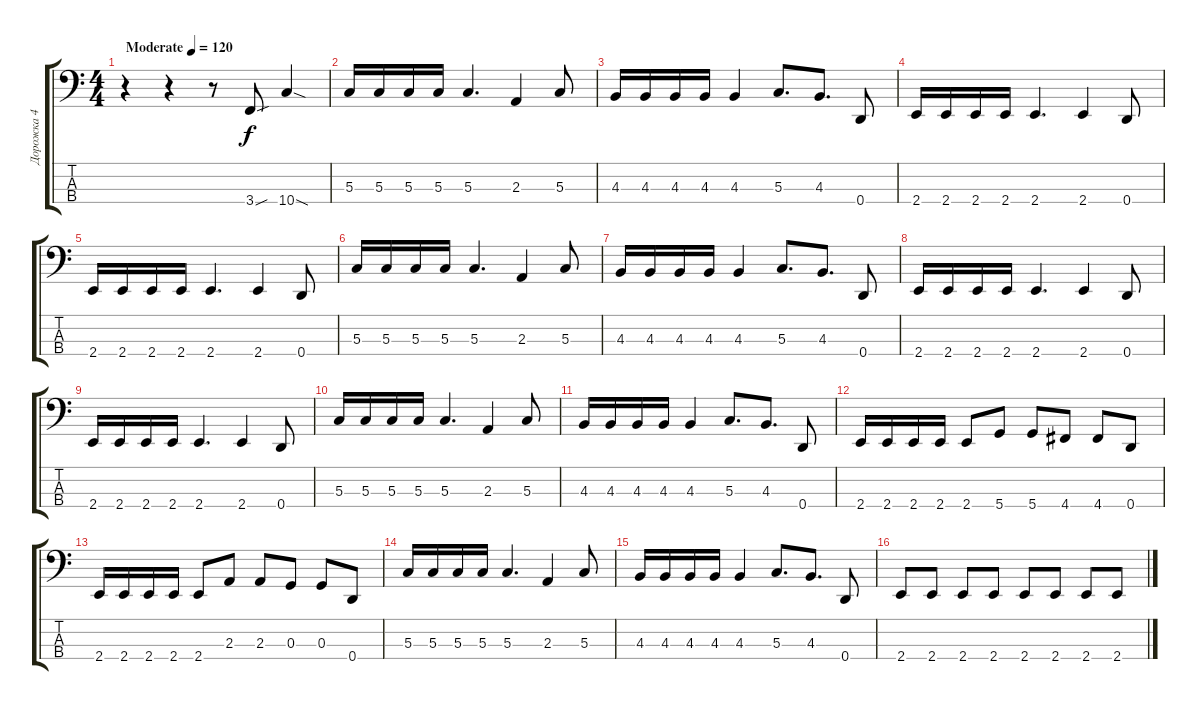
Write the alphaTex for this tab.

\track ("Дорожка 4" "Дорожка 4") {instrument electricbasspick}
\staff {score tabs}
\tuning (F2 C2 G1 D1) {hide}
\ts (4 4)
\tempo (120 "Moderate")
\clef f4
\ks c
r.4{dy f instrument electricbasspick} r.4 r.8 3.4{sou}.8 10.4{sod}.4 |
5.3.16 5.3.16 5.3.16 5.3.16 5.3.4{d} 2.3.4 5.3.8 |
4.3.16 4.3.16 4.3.16 4.3.16 4.3.4 5.3.8{d} 4.3.8{d} 0.4.8 |
2.4.16 2.4.16 2.4.16 2.4.16 2.4.4{d} 2.4.4 0.4.8 |
2.4.16 2.4.16 2.4.16 2.4.16 2.4.4{d} 2.4.4 0.4.8 |
5.3.16 5.3.16 5.3.16 5.3.16 5.3.4{d} 2.3.4 5.3.8 |
4.3.16 4.3.16 4.3.16 4.3.16 4.3.4 5.3.8{d} 4.3.8{d} 0.4.8 |
2.4.16 2.4.16 2.4.16 2.4.16 2.4.4{d} 2.4.4 0.4.8 |
2.4.16 2.4.16 2.4.16 2.4.16 2.4.4{d} 2.4.4 0.4.8 |
5.3.16 5.3.16 5.3.16 5.3.16 5.3.4{d} 2.3.4 5.3.8 |
4.3.16 4.3.16 4.3.16 4.3.16 4.3.4 5.3.8{d} 4.3.8{d} 0.4.8 |
2.4.16 2.4.16 2.4.16 2.4.16 2.4.8 5.4.8 5.4.8 4.4.8 4.4.8 0.4.8 |
2.4.16 2.4.16 2.4.16 2.4.16 2.4.8 2.3.8 2.3.8 0.3.8 0.3.8 0.4.8 |
5.3.16 5.3.16 5.3.16 5.3.16 5.3.4{d} 2.3.4 5.3.8 |
4.3.16 4.3.16 4.3.16 4.3.16 4.3.4 5.3.8{d} 4.3.8{d} 0.4.8 |
2.4.8 2.4.8 2.4.8 2.4.8 2.4.8 2.4.8 2.4.8 2.4.8
